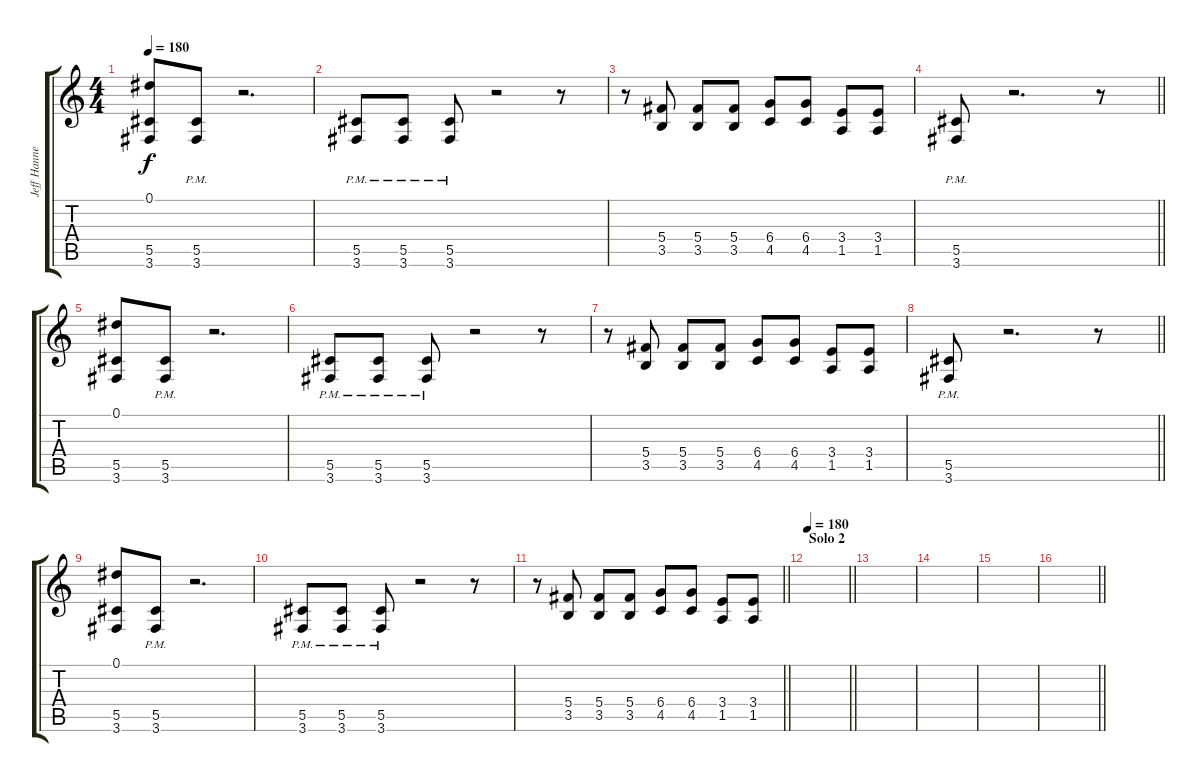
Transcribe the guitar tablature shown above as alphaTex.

\track ("Jeff Hanneman" "Jeff Hanne") {instrument distortionguitar}
\staff {score tabs}
\tuning (Eb4 Bb3 Gb3 Db3 Ab2 Eb2) {hide}
\ts (4 4)
\tempo 180
\clef g2
\ks c
(0.1 5.5 3.6).8{dy f} (5.5{pm} 3.6{pm}).8 r.2{d} |
(5.5{pm} 3.6{pm}).8 (5.5{pm} 3.6{pm}).8 (5.5{pm} 3.6{pm}).8 r.2 r.8 |
r.8 (5.4 3.5).8 (5.4 3.5).8 (5.4 3.5).8 (6.4 4.5).8 (6.4 4.5).8 (3.4 1.5).8 (3.4 1.5).8 |
\barLineRight lightlight
(5.5{pm} 3.6{pm}).8 r.2{d} r.8 |
(0.1 5.5 3.6).8 (5.5{pm} 3.6{pm}).8 r.2{d} |
(5.5{pm} 3.6{pm}).8 (5.5{pm} 3.6{pm}).8 (5.5{pm} 3.6{pm}).8 r.2 r.8 |
r.8 (5.4 3.5).8 (5.4 3.5).8 (5.4 3.5).8 (6.4 4.5).8 (6.4 4.5).8 (3.4 1.5).8 (3.4 1.5).8 |
\barLineRight lightlight
(5.5{pm} 3.6{pm}).8 r.2{d} r.8 |
(0.1 5.5 3.6).8 (5.5{pm} 3.6{pm}).8 r.2{d} |
(5.5{pm} 3.6{pm}).8 (5.5{pm} 3.6{pm}).8 (5.5{pm} 3.6{pm}).8 r.2 r.8 |
\barLineRight lightlight
r.8 (5.4 3.5).8 (5.4 3.5).8 (5.4 3.5).8 (6.4 4.5).8 (6.4 4.5).8 (3.4 1.5).8 (3.4 1.5).8 |
\section ("" "Solo 2")
\tempo 180
\barLineRight lightlight
|
|
|
|
\barLineRight lightlight
